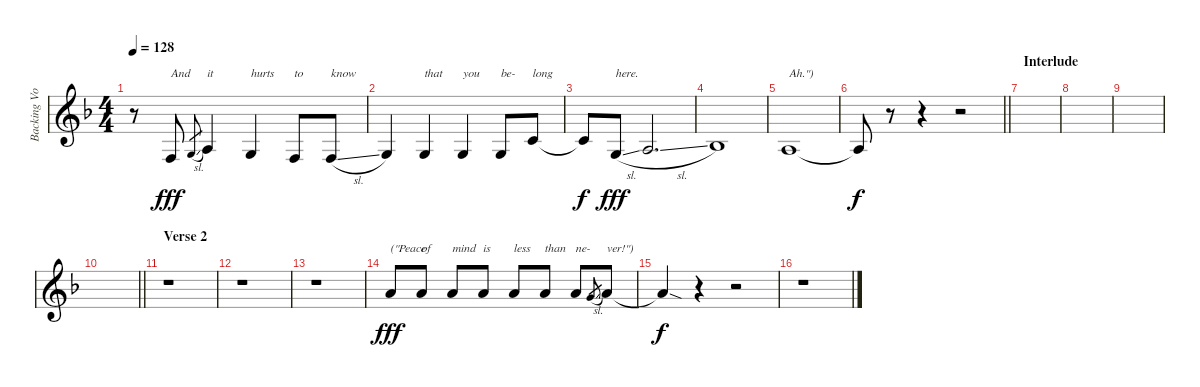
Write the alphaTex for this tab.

\track ("Backing Vocals 1" "Backing Vo") {instrument lead6voice}
\staff {score}
\tuning (E4 B3 G3 D3 A2 D2) {hide}
\ts (4 4)
\tempo 128
\clef g2
\ks dminor
r.8{dy fff} 3.4.8{txt "And"} 0.3{sl}.8{gr} 2.3.4{txt "it"} 5.4.4{txt "hurts"} 3.4.8{txt "to"} 3.4{sl}.8{txt "know"} |
5.4.4 5.4.4{txt "that"} 5.4.4{txt "you"} 5.4.8{txt "be-"} 5.3.8{txt "long"} |
5.3{t}.8{dy f} 5.4{sl}.8{txt "here." dy fff} 7.4{sl}.2{d} |
8.4.1 |
7.4.1{txt "Ah.\")"} |
\barLineRight lightlight
7.4{t}.8{dy f} r.8 r.4 r.2 |
\section ("" "Interlude")
|
|
|
\barLineRight lightlight
|
\section ("" "Verse 2")
r.1 |
r.1 |
r.1 |
5.1.8{txt "(\"Peace" dy fff} 5.1.8{txt "of"} 5.1.8{txt "mind"} 5.1.8{txt "is"} 5.1.8{txt "less"} 5.1.8{txt "than"} 5.1.8{txt "ne-"} 3.1{sl}.8{gr} 5.1.8{txt "ver!\")"} |
5.1{sod t}.4{dy f} r.4 r.2 |
r.1
